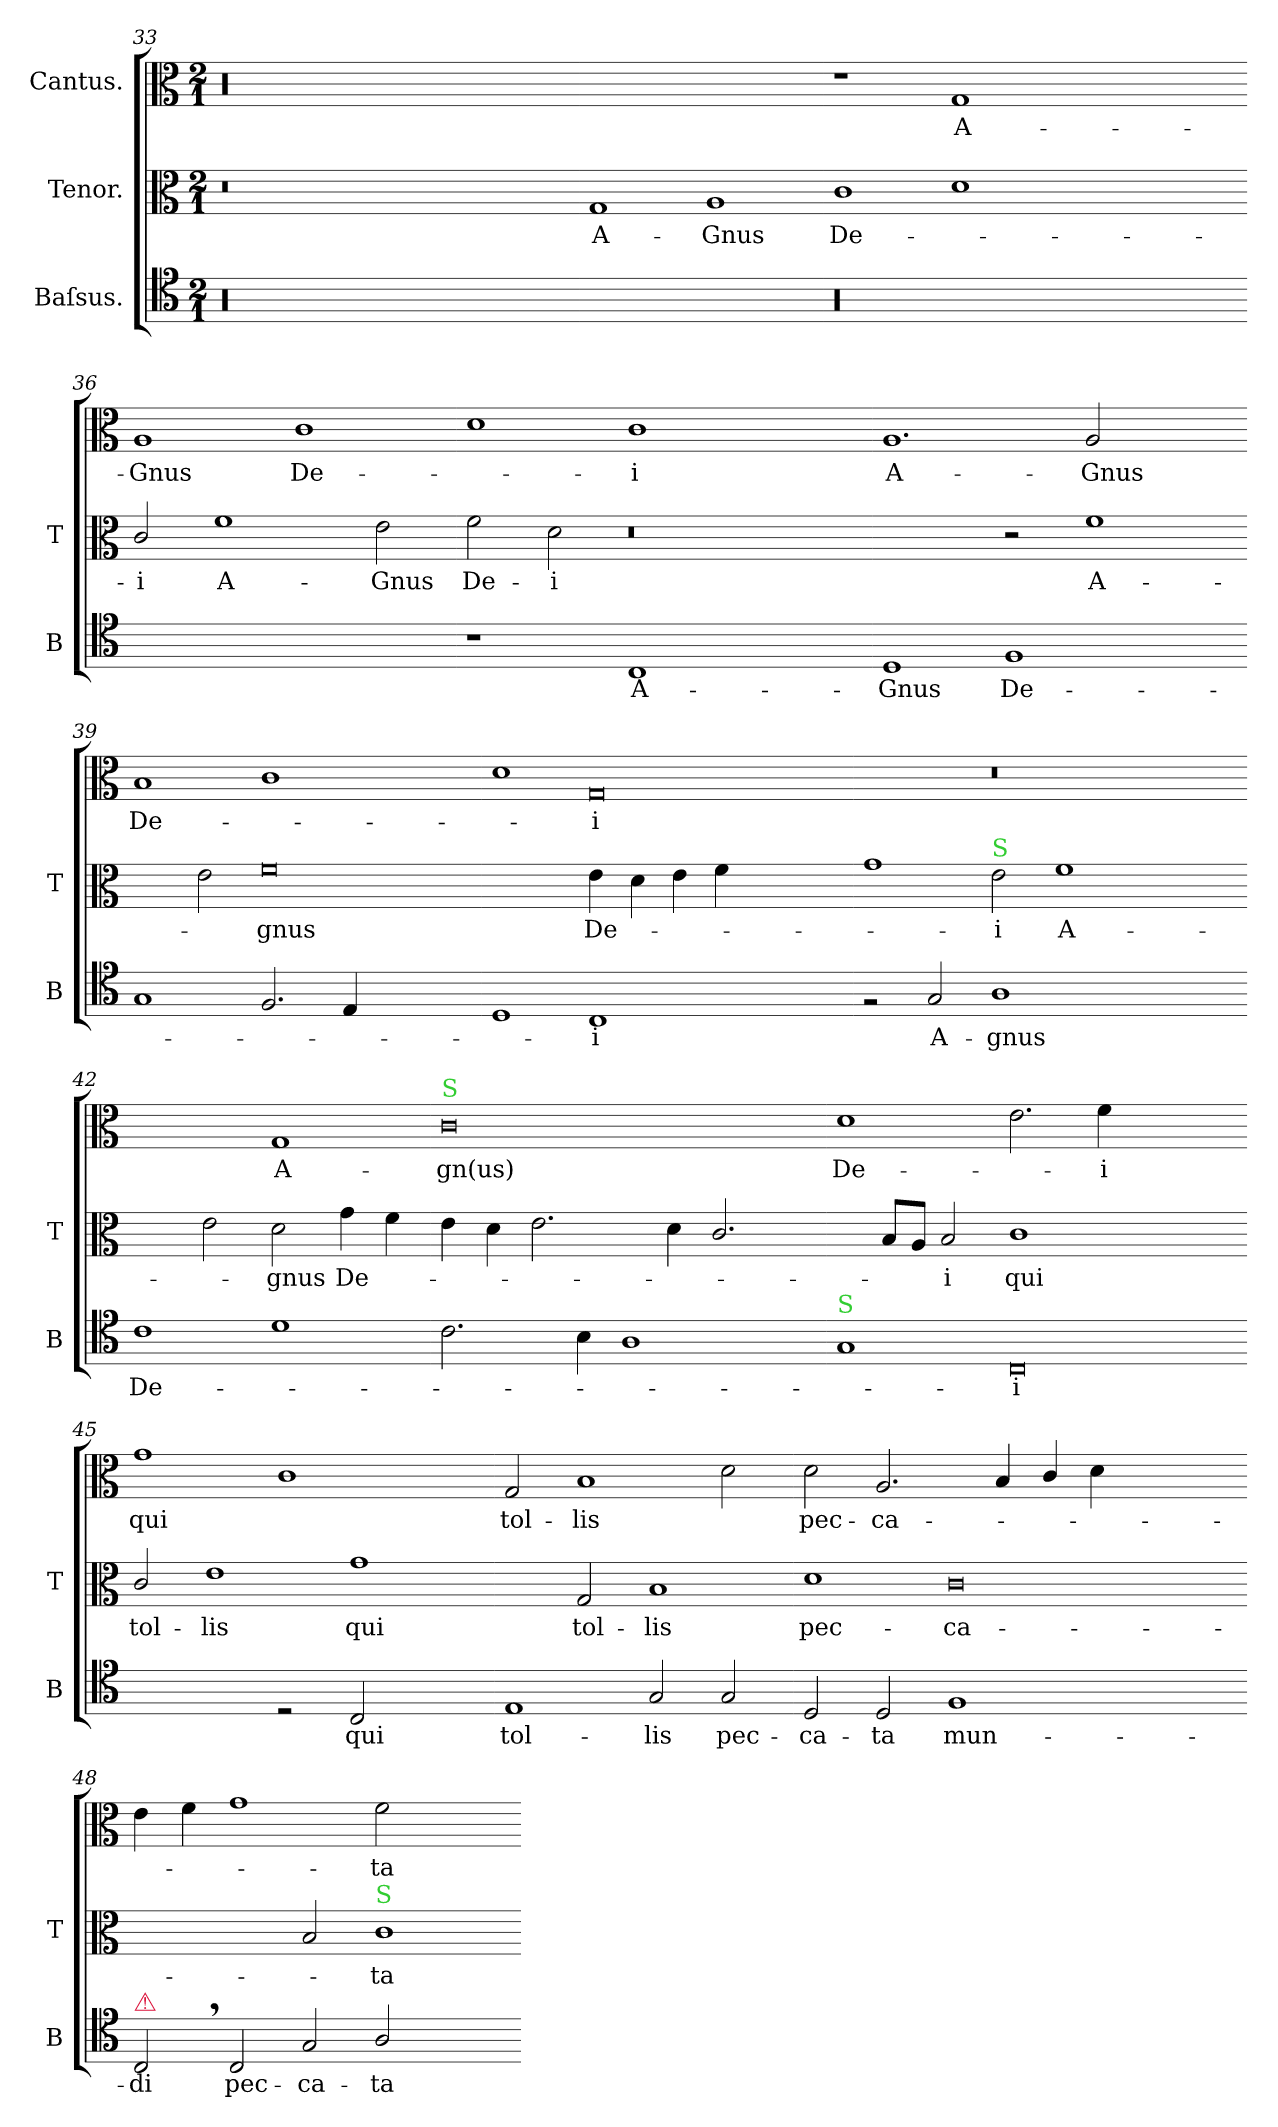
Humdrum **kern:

**kern	**text	**kern	**text	**kern	**text
*part3	*part3	*part2	*part2	*part1	*part1
*staff3	*staff3	*staff2	*staff2	*staff1	*staff1
*I"Baſsus.	*	*I"Tenor.	*	*I"Cantus.	*
*I'B	*	*I'T	*	*	*
*clefC4	*	*clefC3	*	*clefC3	*
*k[]	*	*k[]	*	*k[]	*
*M2/1	*	*M2/1	*	*M2/1	*
=33	=33	=33	=33	=33	=33
00r	.	0r	.	00r	.
.	.	0ryy	.	.	.
=34-	=34-	=34-	=34-	=34-	=34-
0ryy	.	1G	A-	0ryy	.
.	.	1A	-Gnus	.	.
=35-	=35-	=35-	=35-	=35-	=35-
00r	.	1c	De-	1r	.
.	.	1d	.	1G	A-
.	.	0ryy	.	0ryy	.
=36-	=36-	=36-	=36-	=36-	=36-
0ryy	.	2c/	-i	1A	-Gnus
!	!	!	!LO:LY:i	!	!
.	.	1f	A-	.	.
.	.	.	.	1c	De-
!	!	!	!LO:LY:i	!	!
.	.	2e\	-Gnus	.	.
=37-	=37-	=37-	=37-	=37-	=37-
!	!	!	!LO:LY:i	!	!
1r	.	2f\	De-	1d	.
!	!	!	!LO:LY:i	!	!
.	.	2d\	-i	.	.
1C	A-	0r	.	1c	-i
1ryy	.	.	.	1ryy	.
=38-	=38-	=38-	=38-	=38-	=38-
!	!	!	!	!	!LO:LY:i
1D	-Gnus	1ryy	.	1.A	A-
1F	De-	2r	.	.	.
!	!	!	!	!	!LO:LY:i
.	.	1f\	A-	2A/	-Gnus
2ryy	.	.	.	2ryy	.
=39-	=39-	=39-	=39-	=39-	=39-
!	!	!	!	!	!LO:LY:i
1G	.	2ryy	.	1B	De-
.	.	2e\	.	.	.
2.F/	.	0f	-gnus	1c	.
4E/	.	.	.	.	.
1ryy	.	.	.	1ryy	.
=40-	=40-	=40-	=40-	=40-	=40-
1D	.	1ryy	.	1d	.
!	!	!	!	!	!LO:LY:i
1C	-i	4e\	De-	0G	-i
.	.	4d\	.	.	.
.	.	4e\	.	.	.
.	.	4f\	.	.	.
1ryy	.	1ryy	.	.	.
=41-	=41-	=41-	=41-	=41-	=41-
2rF	.	1g	.	1ryy	.
2G/	A-	.	.	.	.
!	!	!LO:TX:a:color=limegreen:t=S	!	!	!
1A	-gnus	2e\	-i	0r	.
!	!	!	!LO:LY:i	!	!
.	.	1f\	A-	.	.
1ryy	.	.	.	.	.
.	.	2ryy	.	.	.
=42-	=42-	=42-	=42-	=42-	=42-
1c	De-	2ryy	.	1ryy	.
.	.	2e\	.	.	.
!	!	!	!LO:LY:i	!	!
1d	.	2d\	-gnus	1G	A-
!	!	!	!LO:LY:i	!	!
.	.	4g\	De-	.	.
.	.	4f\	.	.	.
=43-	=43-	=43-	=43-	=43-	=43-
!	!	!	!	!LO:TX:a:color=limegreen:t=S	!
2.c\	.	4e\	.	0c	-gn(us)
.	.	4d\	.	.	.
.	.	2.e\	.	.	.
4B\	.	.	.	.	.
1A	.	.	.	.	.
.	.	4d\	.	.	.
.	.	2.c/	.	.	.
4ryy	.	.	.	4ryy	.
=44-	=44-	=44-	=44-	=44-	=44-
!LO:TX:a:color=limegreen:t=S	!	!	!	!	!
1G	.	4ryy	.	1d	De-
.	.	8B/L	.	.	.
.	.	8A/J	.	.	.
!	!	!	!LO:LY:i	!	!
.	.	2B/	-i	.	.
0C	-i	1c	qui	2.e\	.
.	.	.	.	4f\	-i
.	.	1ryy	.	1ryy	.
=45-	=45-	=45-	=45-	=45-	=45-
1ryy	.	2c/	tol-	1g	qui
.	.	1e	-lis	.	.
2rD	.	.	.	1c	.
!	!	!	!LO:LY:i	!	!
2C/	qui	1g\	qui	.	.
2ryy	.	.	.	2ryy	.
=46-	=46-	=46-	=46-	=46-	=46-
1E	tol-	2ryy	.	2G/	tol-
!	!	!	!LO:LY:i	!	!
.	.	2G/	tol-	1B	-lis
!	!	!	!LO:LY:i	!	!
2G/	-lis	1B	-lis	.	.
2G/	pec-	.	.	2d\	.
=47-	=47-	=47-	=47-	=47-	=47-
2D/	-ca-	1d	pec-	2d\	pec-
2D/	-ta	.	.	2.A/	-ca-
1F	mun-	0c	-ca-	.	.
.	.	.	.	4B/	.
.	.	.	.	4c/	.
.	.	.	.	4d\	.
1ryy	.	.	.	1ryy	.
=48-	=48-	=48-	=48-	=48-	=48-
!LO:TX:a:color=crimson:t=⚠	!	!	!	!	!
2C,</	-di	1ryy	.	4e\	.
.	.	.	.	4f\	.
2C/	pec-	.	.	1g	.
2G/	-ca-	2B/	.	.	.
!	!	!LO:TX:a:color=limegreen:t=S	!	!	!
2A/	-ta	1c\	-ta	2f\	-ta
2ryy	.	.	.	2ryy	.
=-	=-	=-	=-	=-	=-
*-	*-	*-	*-	*-	*-
